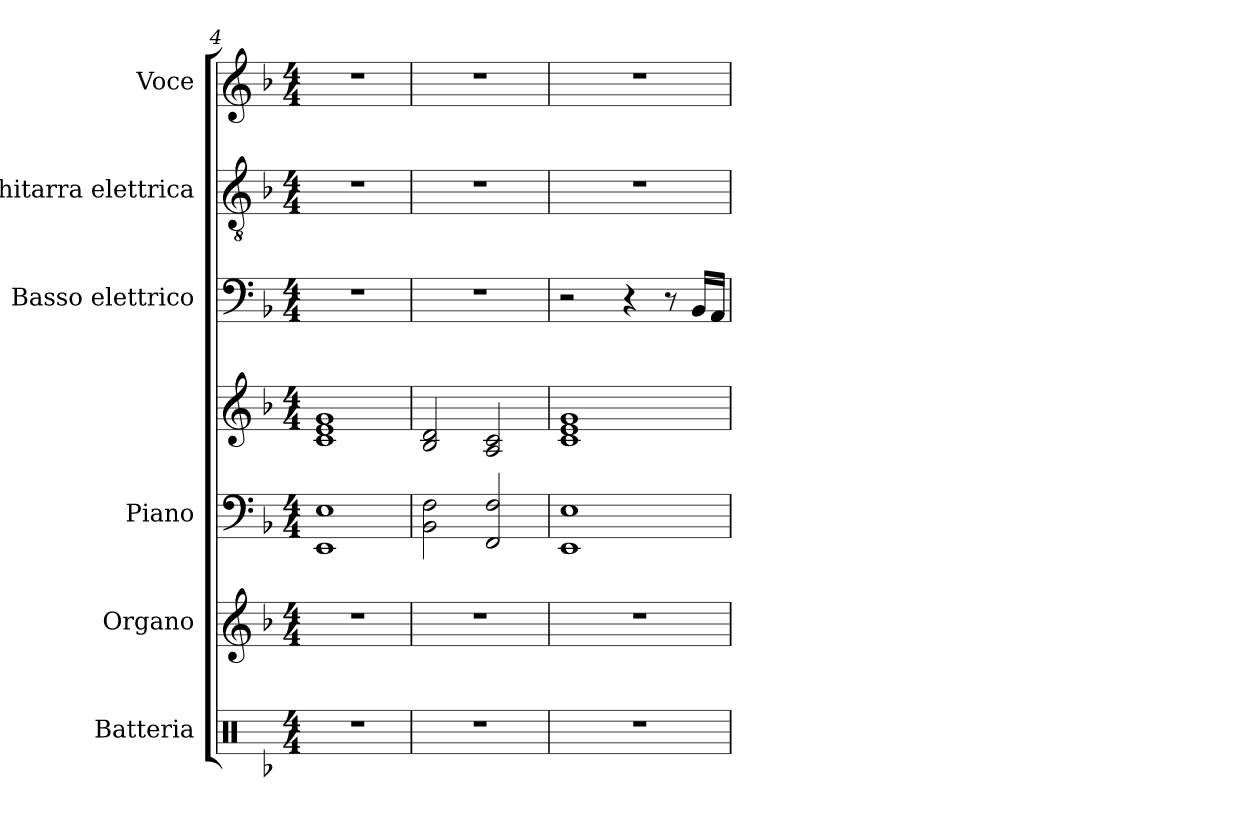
**kern	**kern	**kern	**kern	**kern	**kern	**kern
*part6	*part5	*part4	*part4	*part3	*part2	*part1
*staff7	*staff6	*staff5	*staff4	*staff3	*staff2	*staff1
*I"Batteria	*I"Organo	*I"Piano	*	*I"Basso elettrico	*I"Chitarra elettrica	*I"Voce
*I'Batt.	*I'Org.	*	*	*I'B. el.	*I'Chit. el.	*I'Vo.
*clefX	*clefG2	*clefF4	*clefG2	*clefF4	*clefGv2	*clefG2
*	*	*	*	*ITrd7c12	*	*
*k[b-]	*k[b-]	*k[b-]	*k[b-]	*k[b-]	*k[b-]	*k[b-]
*M4/4	*M4/4	*M4/4	*M4/4	*M4/4	*M4/4	*M4/4
=4	=4	=4	=4	=4	=4	=4
1r	1r	1EE 1E	1c 1e 1g	1r	1r	1r
=5	=5	=5	=5	=5	=5	=5
1r	1r	2BB-\ 2F\	2B-/ 2d/	1r	1r	1r
.	.	2FF/ 2F/	2A/ 2c/	.	.	.
=6	=6	=6	=6	=6	=6	=6
1r	1r	1EE 1E	1c 1e 1g	2r	1r	1r
.	.	.	.	4r	.	.
.	.	.	.	8r	.	.
.	.	.	.	16BBB-/LL	.	.
.	.	.	.	16AAA/JJ	.	.
=	=	=	=	=	=	=
*-	*-	*-	*-	*-	*-	*-
